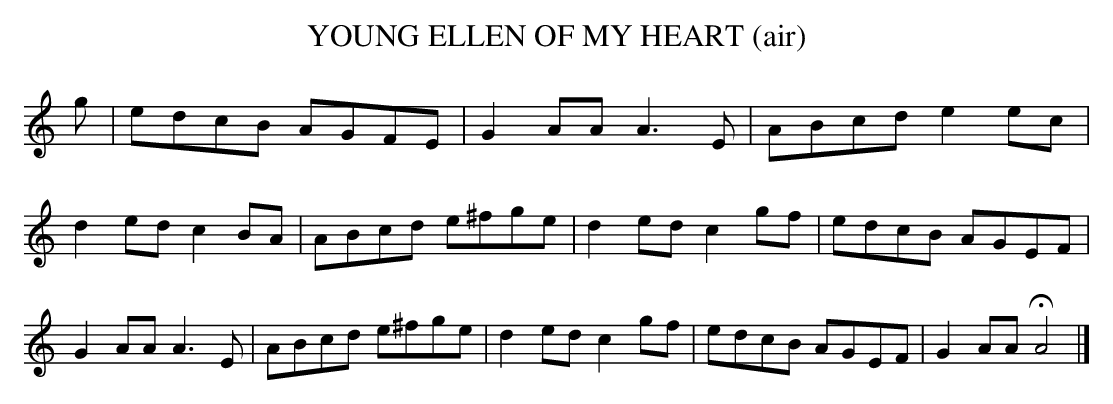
X:1
T:YOUNG ELLEN OF MY HEART (air)\
Y:"Andante"\
M:4/4\
L:1/8\
K:Am\
g|edcB AGFE|G2AA A3 E|ABcd e2 ec|d2 ed c2 BA|\
ABcd e^fge|d2 ed c2 gf|edcB AGEF|G2AA A3E|\
ABcd e^fge|d2 ed c2 gf|edcB AGEF|G2AA HA4|]\
\
\
\
